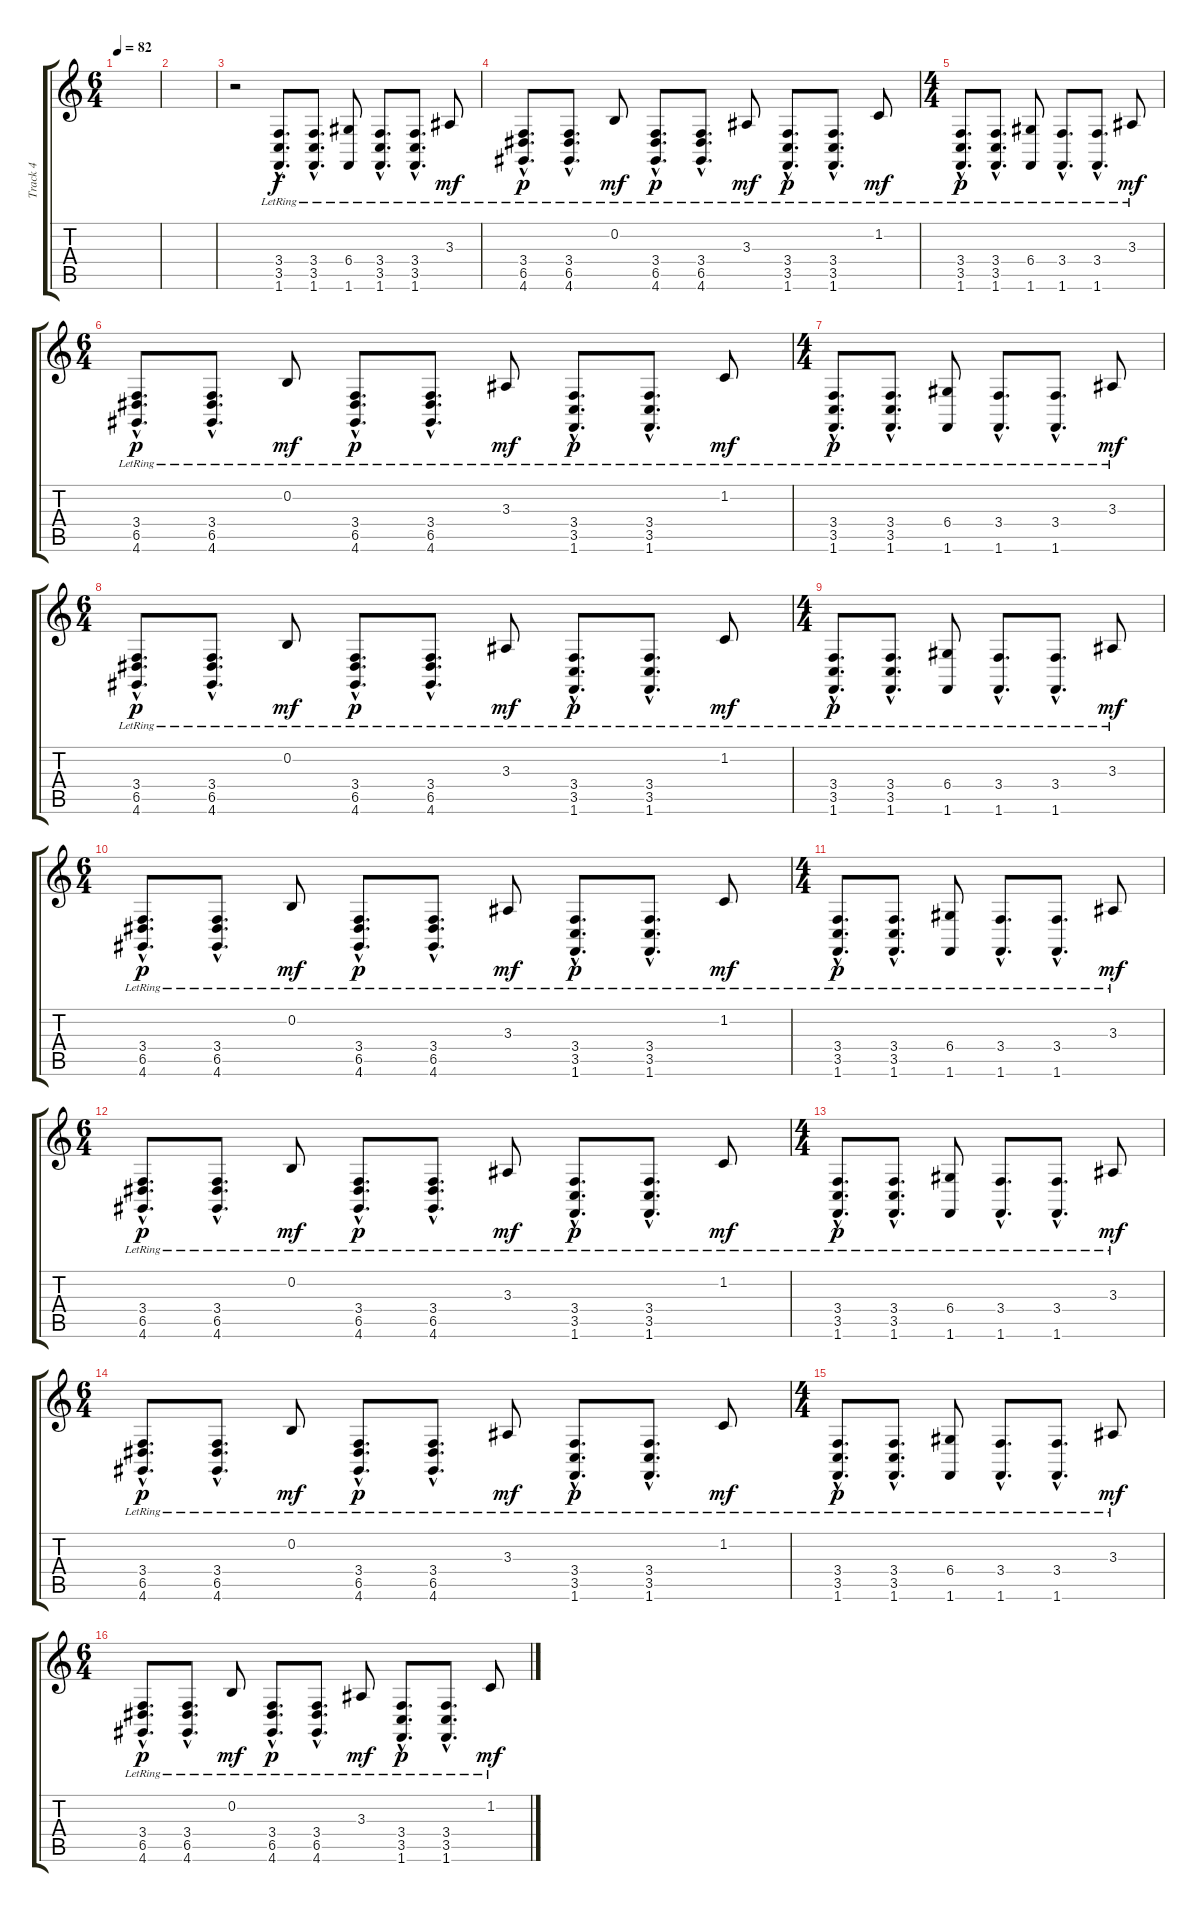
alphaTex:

\track ("Track 4" "Track 4") {instrument brightacousticpiano}
\staff {score tabs}
\tuning (E4 B3 G3 D3 A2 E2) {hide}
\ts (6 4)
\tempo 82
\clef g2
\ks c
|
|
r.2 (3.4{hac lr} 3.5{hac lr} 1.6{hac lr}).8{d} (3.4{hac lr} 3.5{hac lr} 1.6{hac lr}).8{d} (6.4{lr} 1.6{lr}).8 (3.4{hac lr} 3.5{hac lr} 1.6{hac lr}).8{d} (3.4{hac lr} 3.5{hac lr} 1.6{hac lr}).8{d} 3.3{lr}.8{dy mf} |
(3.4{hac lr} 6.5{hac lr} 4.6{hac lr}).8{d dy p} (3.4{hac lr} 6.5{hac lr} 4.6{hac lr}).8{d} 0.2{lr}.8{dy mf} (3.4{hac lr} 6.5{hac lr} 4.6{hac lr}).8{d dy p} (3.4{hac lr} 6.5{hac lr} 4.6{hac lr}).8{d} 3.3{lr}.8{dy mf} (3.4{hac lr} 3.5{hac lr} 1.6{hac lr}).8{d dy p} (3.4{hac lr} 3.5{hac lr} 1.6{hac lr}).8{d} 1.2{lr}.8{dy mf} |
\ts (4 4)
(3.4{hac lr} 3.5{hac lr} 1.6{hac lr}).8{d dy p} (3.4{hac lr} 3.5{hac lr} 1.6{hac lr}).8{d} (6.4{lr} 1.6{lr}).8 (3.4{hac lr} 1.6{hac lr}).8{d} (3.4{hac lr} 1.6{hac lr}).8{d} 3.3{lr}.8{dy mf} |
\ts (6 4)
(3.4{hac lr} 6.5{hac lr} 4.6{hac lr}).8{d dy p} (3.4{hac lr} 6.5{hac lr} 4.6{hac lr}).8{d} 0.2{lr}.8{dy mf} (3.4{hac lr} 6.5{hac lr} 4.6{hac lr}).8{d dy p} (3.4{hac lr} 6.5{hac lr} 4.6{hac lr}).8{d} 3.3{lr}.8{dy mf} (3.4{hac lr} 3.5{hac lr} 1.6{hac lr}).8{d dy p} (3.4{hac lr} 3.5{hac lr} 1.6{hac lr}).8{d} 1.2{lr}.8{dy mf} |
\ts (4 4)
(3.4{hac lr} 3.5{hac lr} 1.6{hac lr}).8{d dy p} (3.4{hac lr} 3.5{hac lr} 1.6{hac lr}).8{d} (6.4{lr} 1.6{lr}).8 (3.4{hac lr} 1.6{hac lr}).8{d} (3.4{hac lr} 1.6{hac lr}).8{d} 3.3{lr}.8{dy mf} |
\ts (6 4)
(3.4{hac lr} 6.5{hac lr} 4.6{hac lr}).8{d dy p} (3.4{hac lr} 6.5{hac lr} 4.6{hac lr}).8{d} 0.2{lr}.8{dy mf} (3.4{hac lr} 6.5{hac lr} 4.6{hac lr}).8{d dy p} (3.4{hac lr} 6.5{hac lr} 4.6{hac lr}).8{d} 3.3{lr}.8{dy mf} (3.4{hac lr} 3.5{hac lr} 1.6{hac lr}).8{d dy p} (3.4{hac lr} 3.5{hac lr} 1.6{hac lr}).8{d} 1.2{lr}.8{dy mf} |
\ts (4 4)
(3.4{hac lr} 3.5{hac lr} 1.6{hac lr}).8{d dy p} (3.4{hac lr} 3.5{hac lr} 1.6{hac lr}).8{d} (6.4{lr} 1.6{lr}).8 (3.4{hac lr} 1.6{hac lr}).8{d} (3.4{hac lr} 1.6{hac lr}).8{d} 3.3{lr}.8{dy mf} |
\ts (6 4)
(3.4{hac lr} 6.5{hac lr} 4.6{hac lr}).8{d dy p} (3.4{hac lr} 6.5{hac lr} 4.6{hac lr}).8{d} 0.2{lr}.8{dy mf} (3.4{hac lr} 6.5{hac lr} 4.6{hac lr}).8{d dy p} (3.4{hac lr} 6.5{hac lr} 4.6{hac lr}).8{d} 3.3{lr}.8{dy mf} (3.4{hac lr} 3.5{hac lr} 1.6{hac lr}).8{d dy p} (3.4{hac lr} 3.5{hac lr} 1.6{hac lr}).8{d} 1.2{lr}.8{dy mf} |
\ts (4 4)
(3.4{hac lr} 3.5{hac lr} 1.6{hac lr}).8{d dy p} (3.4{hac lr} 3.5{hac lr} 1.6{hac lr}).8{d} (6.4{lr} 1.6{lr}).8 (3.4{hac lr} 1.6{hac lr}).8{d} (3.4{hac lr} 1.6{hac lr}).8{d} 3.3{lr}.8{dy mf} |
\ts (6 4)
(3.4{hac lr} 6.5{hac lr} 4.6{hac lr}).8{d dy p} (3.4{hac lr} 6.5{hac lr} 4.6{hac lr}).8{d} 0.2{lr}.8{dy mf} (3.4{hac lr} 6.5{hac lr} 4.6{hac lr}).8{d dy p} (3.4{hac lr} 6.5{hac lr} 4.6{hac lr}).8{d} 3.3{lr}.8{dy mf} (3.4{hac lr} 3.5{hac lr} 1.6{hac lr}).8{d dy p} (3.4{hac lr} 3.5{hac lr} 1.6{hac lr}).8{d} 1.2{lr}.8{dy mf} |
\ts (4 4)
(3.4{hac lr} 3.5{hac lr} 1.6{hac lr}).8{d dy p} (3.4{hac lr} 3.5{hac lr} 1.6{hac lr}).8{d} (6.4{lr} 1.6{lr}).8 (3.4{hac lr} 1.6{hac lr}).8{d} (3.4{hac lr} 1.6{hac lr}).8{d} 3.3{lr}.8{dy mf} |
\ts (6 4)
(3.4{hac lr} 6.5{hac lr} 4.6{hac lr}).8{d dy p} (3.4{hac lr} 6.5{hac lr} 4.6{hac lr}).8{d} 0.2{lr}.8{dy mf} (3.4{hac lr} 6.5{hac lr} 4.6{hac lr}).8{d dy p} (3.4{hac lr} 6.5{hac lr} 4.6{hac lr}).8{d} 3.3{lr}.8{dy mf} (3.4{hac lr} 3.5{hac lr} 1.6{hac lr}).8{d dy p} (3.4{hac lr} 3.5{hac lr} 1.6{hac lr}).8{d} 1.2{lr}.8{dy mf} |
\ts (4 4)
(3.4{hac lr} 3.5{hac lr} 1.6{hac lr}).8{d dy p} (3.4{hac lr} 3.5{hac lr} 1.6{hac lr}).8{d} (6.4{lr} 1.6{lr}).8 (3.4{hac lr} 1.6{hac lr}).8{d} (3.4{hac lr} 1.6{hac lr}).8{d} 3.3{lr}.8{dy mf} |
\ts (6 4)
(3.4{hac lr} 6.5{hac lr} 4.6{hac lr}).8{d dy p} (3.4{hac lr} 6.5{hac lr} 4.6{hac lr}).8{d} 0.2{lr}.8{dy mf} (3.4{hac lr} 6.5{hac lr} 4.6{hac lr}).8{d dy p} (3.4{hac lr} 6.5{hac lr} 4.6{hac lr}).8{d} 3.3{lr}.8{dy mf} (3.4{hac lr} 3.5{hac lr} 1.6{hac lr}).8{d dy p} (3.4{hac lr} 3.5{hac lr} 1.6{hac lr}).8{d} 1.2{lr}.8{dy mf}
